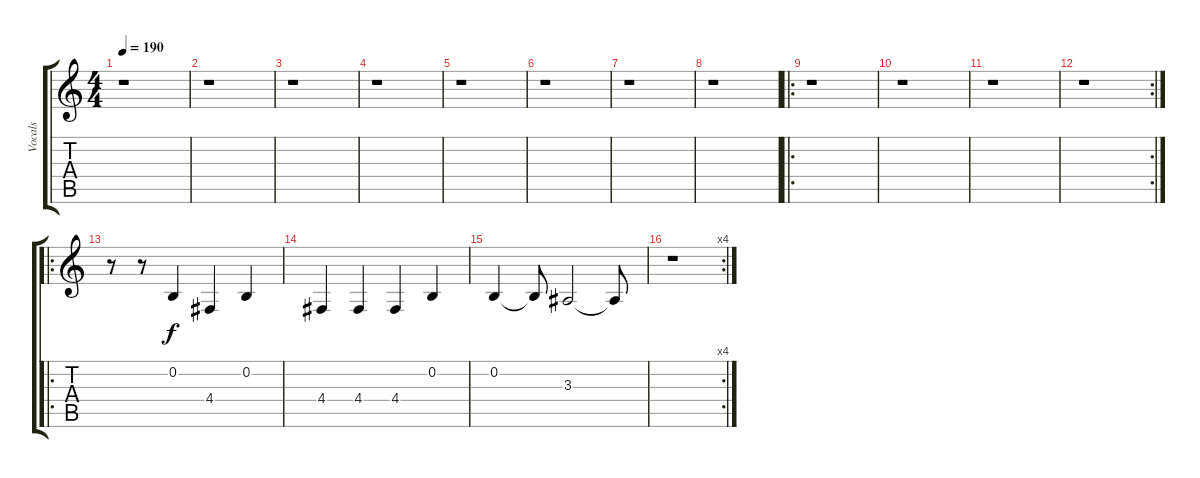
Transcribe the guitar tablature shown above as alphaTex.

\track ("Vocals" "Vocals") {instrument violin}
\staff {score tabs}
\tuning (E4 B3 G3 D3 A2 E2) {hide}
\ts (4 4)
\tempo 190
\clef g2
\ks c
r.1{dy f instrument violin} |
r.1 |
r.1 |
r.1 |
r.1 |
r.1 |
r.1 |
r.1 |
\ro
r.1 |
r.1 |
r.1 |
\rc 2
r.1 |
\ro
r.8 r.8 0.2.4 4.4.4 0.2.4 |
4.4.4 4.4.4 4.4.4 0.2.4 |
0.2.4 0.2{t}.8 3.3.2 3.3{t}.8 |
\rc 4
r.1
